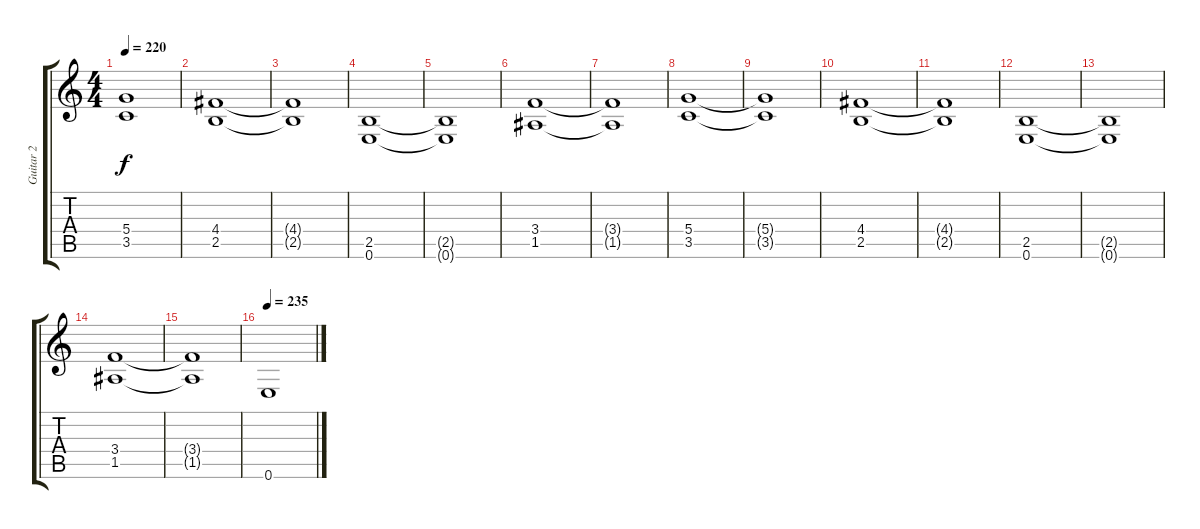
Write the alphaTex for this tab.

\track ("Guitar 2" "Guitar 2") {instrument overdrivenguitar}
\staff {score tabs}
\tuning (E4 B3 G3 D3 A2 E2) {hide}
\ts (4 4)
\tempo 220
\clef g2
\ks c
(5.4{t} 3.5{t}).1{dy f} |
(4.4 2.5).1 |
(4.4{t} 2.5{t}).1 |
(2.5 0.6).1 |
(2.5{t} 0.6{t}).1 |
(3.4 1.5).1 |
(3.4{t} 1.5{t}).1 |
(5.4 3.5).1 |
(5.4{t} 3.5{t}).1 |
(4.4 2.5).1 |
(4.4{t} 2.5{t}).1 |
(2.5 0.6).1 |
(2.5{t} 0.6{t}).1 |
(3.4 1.5).1 |
(3.4{t} 1.5{t}).1 |
\tempo 235
0.6.1
